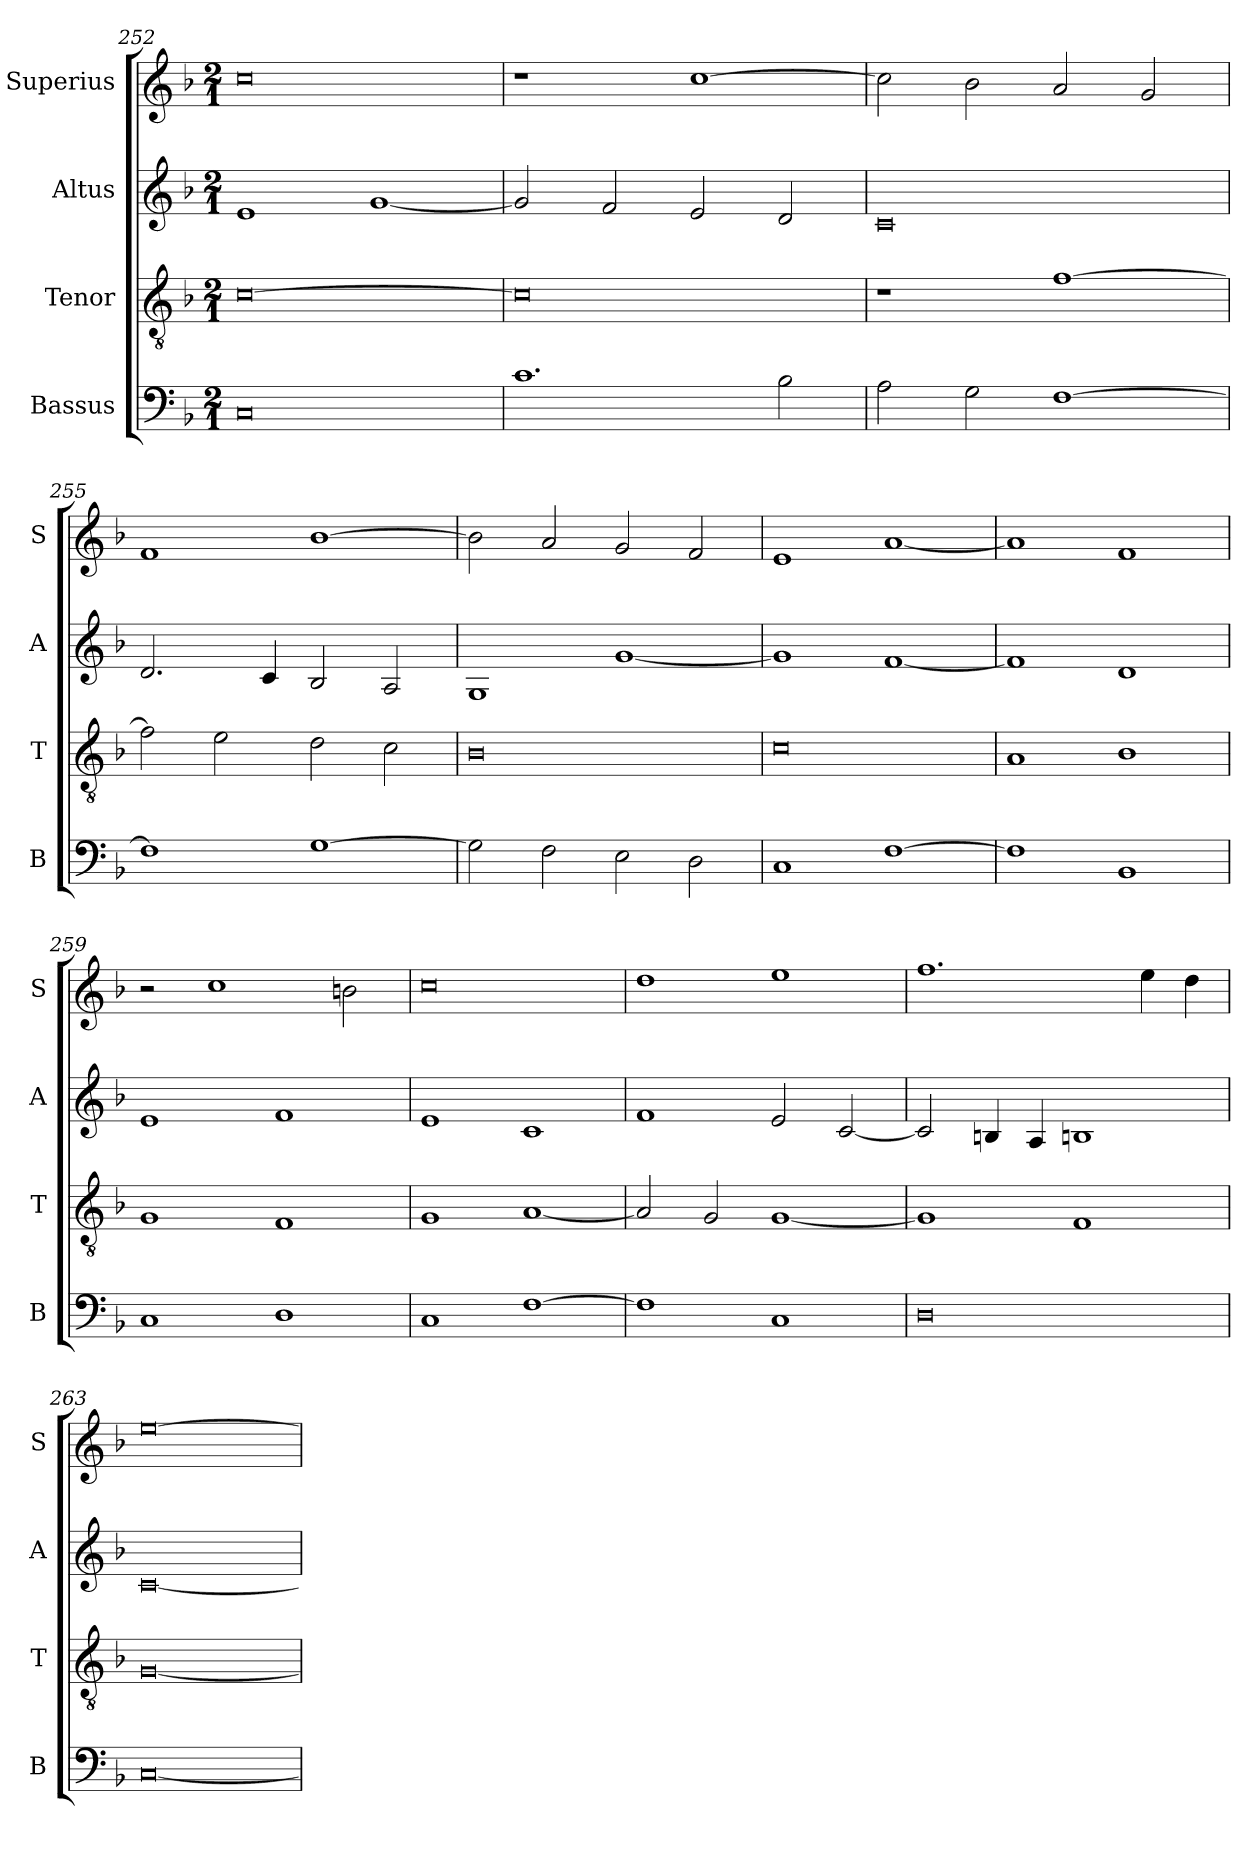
**kern	**kern	**kern	**kern
*part4	*part3	*part2	*part1
*staff4	*staff3	*staff2	*staff1
*I"Bassus	*I"Tenor	*I"Altus	*I"Superius
*I'B	*I'T	*I'A	*I'S
*clefF4	*clefGv2	*clefG2	*clefG2
*k[b-]	*k[b-]	*k[b-]	*k[b-]
*F:	*F:	*F:	*F:
*M2/1	*M2/1	*M2/1	*M2/1
=252	=252	=252	=252
0C	[0c	1e	0cc
.	.	[1g	.
=253	=253	=253	=253
1.c	0c]	2g]	1r
.	.	2f	.
.	.	2e	[1cc
2B-	.	2d	.
=254	=254	=254	=254
2A	1r	0c	2cc]
2G	.	.	2b-
[1F	[1f	.	2a
.	.	.	2g
=255	=255	=255	=255
1F]	2f]	2.d	1f
.	2e	.	.
.	.	4c	.
[1G	2d	2B-	[1b-
.	2c	2A	.
=256	=256	=256	=256
2G]	0B-	1G	2b-]
2F	.	.	2a
2E	.	[1g	2g
2D	.	.	2f
=257	=257	=257	=257
1C	0c	1g]	1e
[1F	.	[1f	[1a
=258	=258	=258	=258
1F]	1A	1f]	1a]
1BB-	1B-	1d	1f
=259	=259	=259	=259
1C	1G	1e	2r
.	.	.	1cc
1D	1F	1f	.
.	.	.	2bn
=260	=260	=260	=260
1C	1G	1e	0cc
[1F	[1A	1c	.
=261	=261	=261	=261
1F]	2A]	1f	1dd
.	2G	.	.
1C	[1G	2e	1ee
.	.	[2c	.
=262	=262	=262	=262
0D	1G]	2c]	1.ff
.	.	4Bn	.
.	.	4A	.
.	1F	1Bn	.
.	.	.	4ee
.	.	.	4dd
=263	=263	=263	=263
[0C	[0G	[0c	[0ee
=	=	=	=
*-	*-	*-	*-
